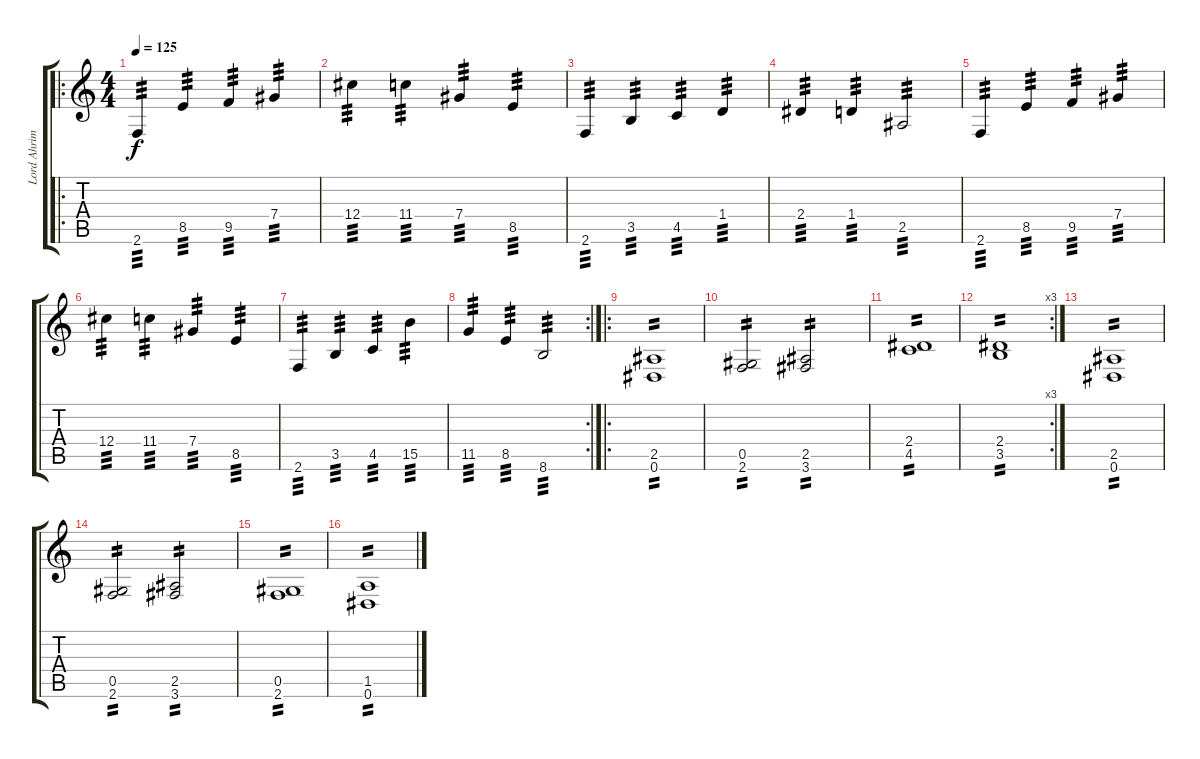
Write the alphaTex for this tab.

\track ("Lord Ahriman" "Lord Ahrim") {instrument distortionguitar}
\staff {score tabs}
\tuning (Eb4 Bb3 Gb3 Db3 Ab2 Eb2) {hide}
\ro
\ts (4 4)
\tempo 125
\clef g2
\ks c
2.6.4{tp 3 dy f} 8.5.4{tp 3} 9.5.4{tp 3} 7.4.4{tp 3} |
12.4.4{tp 3} 11.4.4{tp 3} 7.4.4{tp 3} 8.5.4{tp 3} |
2.6.4{tp 3} 3.5.4{tp 3} 4.5.4{tp 3} 1.4.4{tp 3} |
2.4.4{tp 3} 1.4.4{tp 3} 2.5.2{tp 3} |
2.6.4{tp 3} 8.5.4{tp 3} 9.5.4{tp 3} 7.4.4{tp 3} |
12.4.4{tp 3} 11.4.4{tp 3} 7.4.4{tp 3} 8.5.4{tp 3} |
2.6.4{tp 3} 3.5.4{tp 3} 4.5.4{tp 3} 15.5.4{tp 3} |
\rc 2
11.5.4{tp 3} 8.5.4{tp 3} 8.6.2{tp 3} |
\ro
(2.5 0.6).1{tp 2} |
(0.5 2.6).2{tp 2} (2.5 3.6).2{tp 2} |
(2.4 4.5).1{tp 2} |
\rc 3
(2.4 3.5).1{tp 2} |
(2.5 0.6).1{tp 2} |
(0.5 2.6).2{tp 2} (2.5 3.6).2{tp 2} |
(0.5 2.6).1{tp 2} |
(1.5 0.6).1{tp 2}
